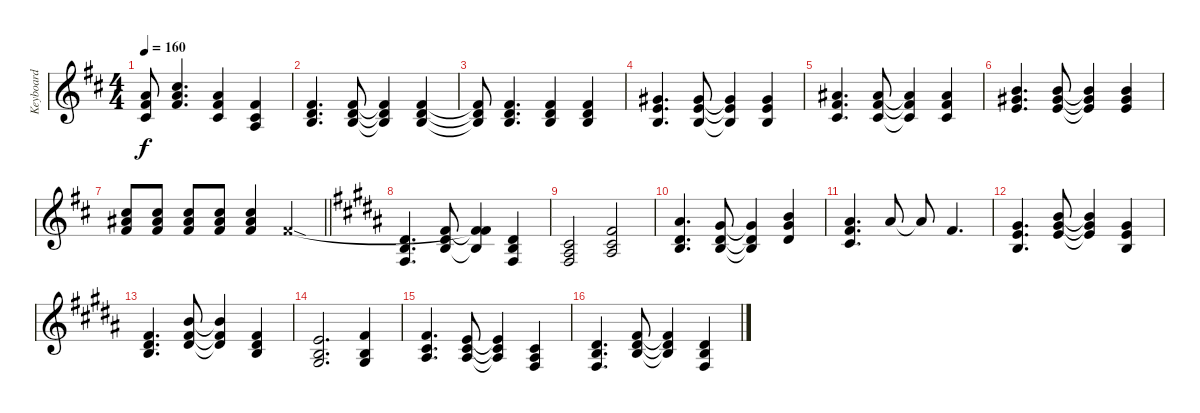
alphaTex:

\track ("Keyboard" "Keyboard") {instrument acousticgrandpiano}
\staff {score}
\tuning (E4 B3 G3 D3 A2 E2 B1) {hide}
\ts (4 4)
\tempo 160
\clef g2
\ks d
(5.1{t} 7.2{t} 6.3{t}).8{dy f} (9.1 10.2 11.3).4{d} (10.2 11.3 11.4).4 (11.3 11.4 12.5).4 |
(0.2 11.3 12.4).4{d} (0.2 11.3 12.4).8 (0.2{t} 11.3{t} 12.4{t}).4 (0.2 11.3 12.4).4 |
(0.2{t} 11.3{t} 12.4{t}).8 (0.2 11.3 12.4).4{d} (0.2 11.3 12.4).4 (0.2 11.3 12.4).4 |
(0.1 9.2 9.4).4{d} (9.2 9.3 9.4).8 (9.2{t} 9.3{t} 9.4{t}).4 (9.2 9.3 9.4).4 |
(11.2 11.3 11.4).4{d} (11.2 11.3 11.4).8 (11.2{t} 11.3{t} 11.4{t}).4 (11.2 11.3 11.4).4 |
(0.1 12.2 13.3).4{d} (0.1 12.2 13.3).8 (0.1{t} 12.2{t} 13.3{t}).4 (0.1 12.2 13.3).4 |
\barLineRight lightlight
(9.1 11.2 11.3).8 (9.1 11.2 11.3).8 (9.1 11.2 11.3).8 (9.1 11.2 11.3).8 (9.1 11.2 11.3).4 2.1{sod x}.4 |
\ks b
(8.3 9.4 9.5).4{d} (7.2 8.3 9.4).8 (2.1{t} 7.2{t} 9.4{t}).4 (4.2 4.3 4.4).4 |
(2.2 3.3 4.4).2 (2.1 2.2 3.3).2 |
(6.1 4.2 4.3).4{d} (4.1 4.2 4.3).8 (4.1{t} 4.2{t} 4.3{t}).4 (7.1 9.2 8.3).4 |
(6.1 7.2 6.3).4{d} 6.1.8 6.1{t}.8 2.1.4{d} |
(4.1 5.2 4.3).4{d} (7.1 9.2 9.3).8 (7.1{t} 9.2{t} 9.3{t}).4 (9.2 9.3 9.4).4 |
(7.2 8.3 9.4).4{d} (7.1 7.2 8.3).8 (7.1{t} 7.2{t} 8.3{t}).4 (7.2 8.3 9.4).4 |
(0.1 0.2 6.4).2{d} (2.1 0.2 1.3).4 |
(2.1 2.2 3.3).4{d} (0.1 2.2 3.3).8 (0.1{t} 2.2{t} 3.3{t}).4 (2.2 3.3 4.4).4 |
(4.2 4.3 4.4).4{d} (2.1 4.2 4.3).8 (2.1{t} 4.2{t} 4.3{t}).4 (4.2 4.3 4.4).4
